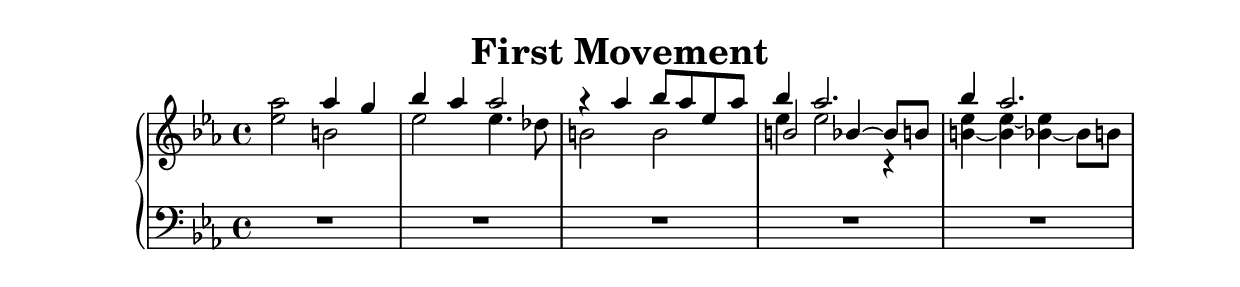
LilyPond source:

\language "english"

\version "2.16.0"  % necessary for upgrading to future LilyPond versions.

\header {
  title = "First Movement"
}

\score {
  \new PianoStaff <<

	\new Staff {
	  \relative c' {
	    \key ef \major
	  
	    % measure 1
		<af'' ef>2 
		<<
		  {\voiceOne af4 g}
		  \new Voice {\voiceTwo b,2 }
        >> \oneVoice |

		% measure 2
		<<
		  {\voiceOne bf'4 af af2 }
		  \new Voice {\voiceTwo ef2 ef4. df8 }
        >> \oneVoice |
		
		% measure 3
		<<
		  {\voiceOne r4 af' bf8 af ef af }
		  \new Voice {\voiceTwo b,2 b2 }
        >> \oneVoice |		
		
		% measure 4
		<<
		  {\voiceOne bf'4 af2. }
		  \new Voice {\voiceTwo ef4 ef2 r4 }
		  \new Voice {\voiceThree b2 bf4~ bf8 b }
        >> \oneVoice |
		% also "measure 5" but typeset with only two voices
		<<
		  {\voiceOne bf'4 af2. }
		  \new Voice {\voiceTwo <ef b~>4 <ef~ b>4 <ef bf~>4 bf8 b }
        >> \oneVoice |
      }
	}
	
	\new Staff {
	  \relative c' {
	    \key ef \major
        \clef bass	
		
	    % measures 1
		R1 |
		% measure 2
		R1 |
		% measure 3
		R1 |
		% measure 4
		R1 |
		% measure 5
		R1 |
      }
	}
  >>
}